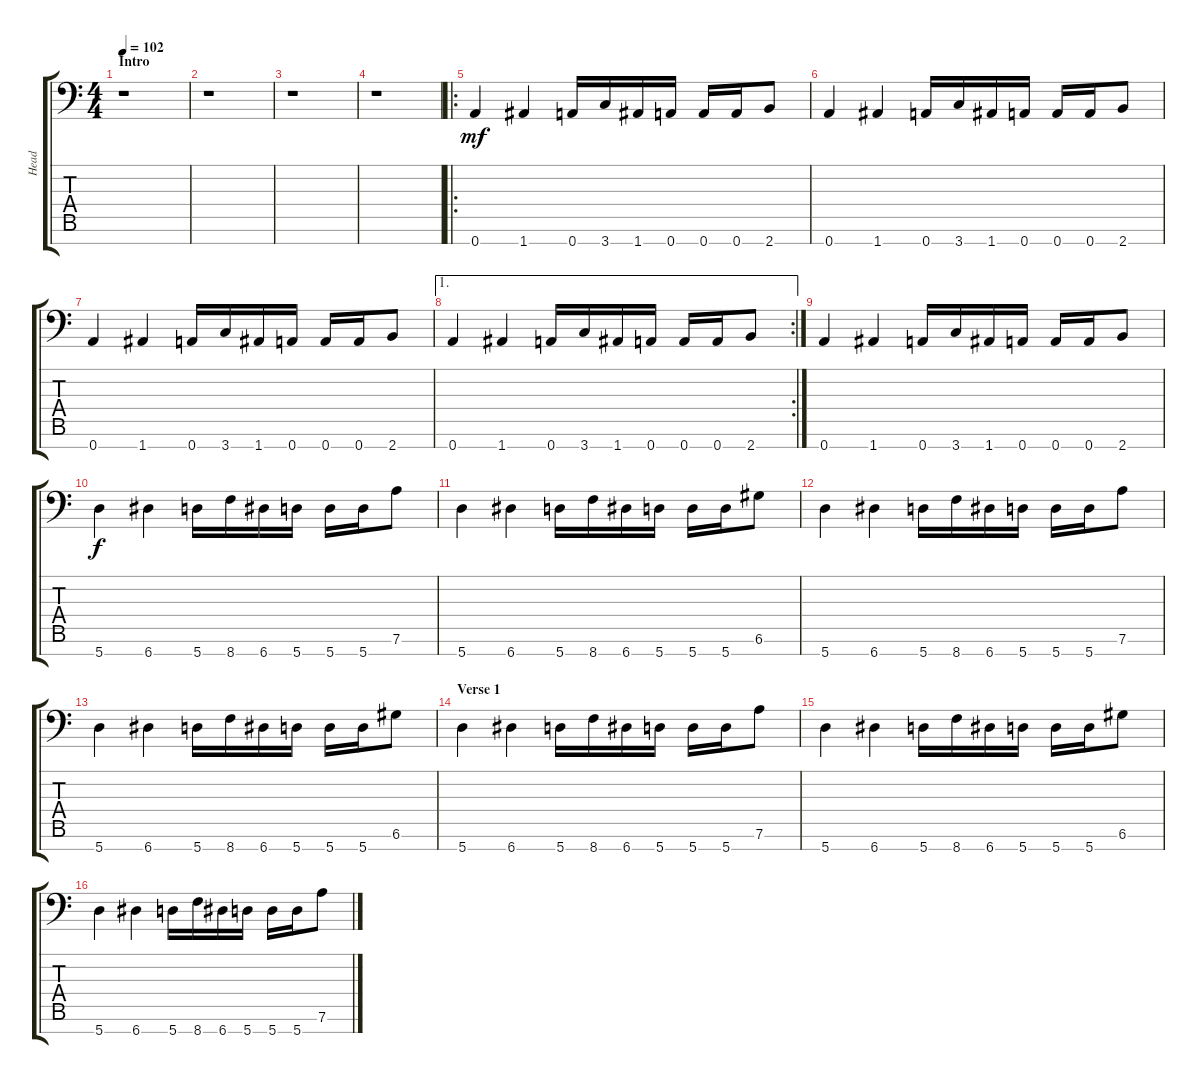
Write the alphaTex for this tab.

\track ("Head" "Head") {instrument overdrivenguitar}
\staff {score tabs}
\tuning (D4 A3 F3 C3 G2 D2 A1) {hide}
\ts (4 4)
\section ("" "Intro")
\tempo 102
\clef f4
\ks c
r.1{dy mf instrument overdrivenguitar} |
r.1 |
r.1 |
r.1 |
\ro
0.7.4{volume 14 instrument overdrivenguitar} 1.7.4 0.7.16 3.7.16 1.7.16 0.7.16 0.7.16 0.7.16 2.7.8 |
0.7.4 1.7.4 0.7.16 3.7.16 1.7.16 0.7.16 0.7.16 0.7.16 2.7.8 |
0.7.4 1.7.4 0.7.16 3.7.16 1.7.16 0.7.16 0.7.16 0.7.16 2.7.8 |
\ae 1
\rc 2
0.7.4 1.7.4 0.7.16 3.7.16 1.7.16 0.7.16 0.7.16 0.7.16 2.7.8 |
0.7.4 1.7.4 0.7.16 3.7.16 1.7.16 0.7.16 0.7.16 0.7.16 2.7.8 |
5.7.4{dy f volume 12} 6.7.4 5.7.16 8.7.16 6.7.16 5.7.16 5.7.16 5.7.16 7.6.8 |
5.7.4 6.7.4 5.7.16 8.7.16 6.7.16 5.7.16 5.7.16 5.7.16 6.6.8 |
5.7.4 6.7.4 5.7.16 8.7.16 6.7.16 5.7.16 5.7.16 5.7.16 7.6.8 |
5.7.4 6.7.4 5.7.16 8.7.16 6.7.16 5.7.16 5.7.16 5.7.16 6.6.8 |
\section ("" "Verse 1")
5.7.4 6.7.4 5.7.16 8.7.16 6.7.16 5.7.16 5.7.16 5.7.16 7.6.8 |
5.7.4 6.7.4 5.7.16 8.7.16 6.7.16 5.7.16 5.7.16 5.7.16 6.6.8 |
5.7.4 6.7.4 5.7.16 8.7.16 6.7.16 5.7.16 5.7.16 5.7.16 7.6.8
